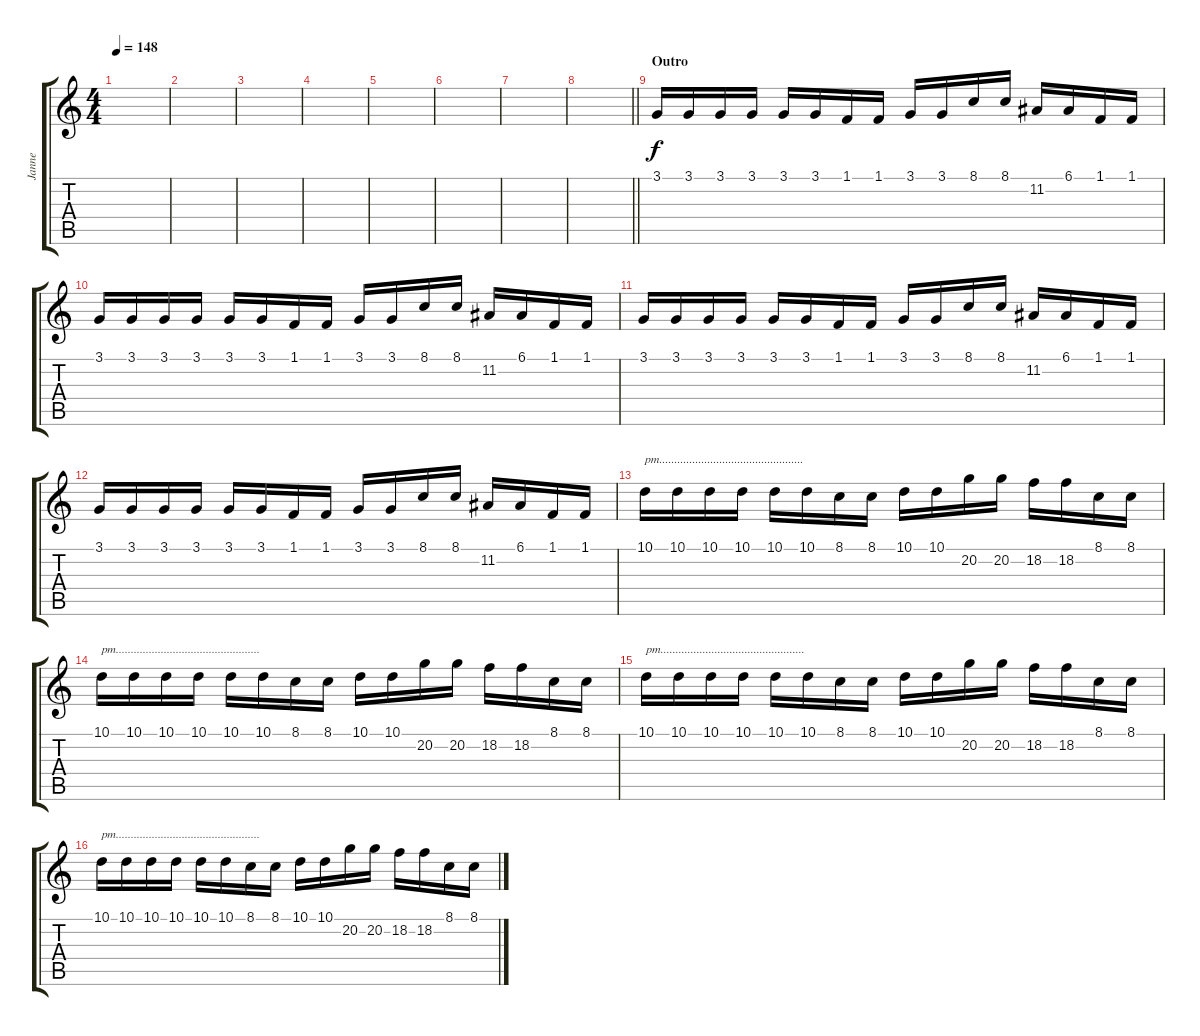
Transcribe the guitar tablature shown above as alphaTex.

\track ("Janne" "Janne") {instrument stringensemble1}
\staff {score tabs}
\tuning (E4 B3 G3 D3 A2 E2) {hide}
\ts (4 4)
\tempo 148
\clef g2
\ks c
|
|
|
|
|
|
|
\barLineRight lightlight
|
\section ("" "Outro")
3.1.16{volume 13 instrument stringensemble1} 3.1.16 3.1.16 3.1.16 3.1.16 3.1.16 1.1.16 1.1.16 3.1.16 3.1.16 8.1.16 8.1.16 11.2.16 6.1.16 1.1.16 1.1.16 |
3.1.16{volume 13 instrument stringensemble1} 3.1.16 3.1.16 3.1.16 3.1.16 3.1.16 1.1.16 1.1.16 3.1.16 3.1.16 8.1.16 8.1.16 11.2.16 6.1.16 1.1.16 1.1.16 |
3.1.16{volume 13 instrument stringensemble1} 3.1.16 3.1.16 3.1.16 3.1.16 3.1.16 1.1.16 1.1.16 3.1.16 3.1.16 8.1.16 8.1.16 11.2.16 6.1.16 1.1.16 1.1.16 |
3.1.16{volume 13 instrument stringensemble1} 3.1.16 3.1.16 3.1.16 3.1.16 3.1.16 1.1.16 1.1.16 3.1.16 3.1.16 8.1.16 8.1.16 11.2.16 6.1.16 1.1.16 1.1.16 |
10.1.16{txt "pm................................................"} 10.1.16 10.1.16 10.1.16 10.1.16 10.1.16 8.1.16 8.1.16 10.1.16 10.1.16 20.2.16 20.2.16 18.2.16 18.2.16 8.1.16 8.1.16 |
10.1.16{txt "pm................................................"} 10.1.16 10.1.16 10.1.16 10.1.16 10.1.16 8.1.16 8.1.16 10.1.16 10.1.16 20.2.16 20.2.16 18.2.16 18.2.16 8.1.16 8.1.16 |
10.1.16{txt "pm................................................"} 10.1.16 10.1.16 10.1.16 10.1.16 10.1.16 8.1.16 8.1.16 10.1.16 10.1.16 20.2.16 20.2.16 18.2.16 18.2.16 8.1.16 8.1.16 |
10.1.16{txt "pm................................................"} 10.1.16 10.1.16 10.1.16 10.1.16 10.1.16 8.1.16 8.1.16 10.1.16 10.1.16 20.2.16 20.2.16 18.2.16 18.2.16 8.1.16 8.1.16
